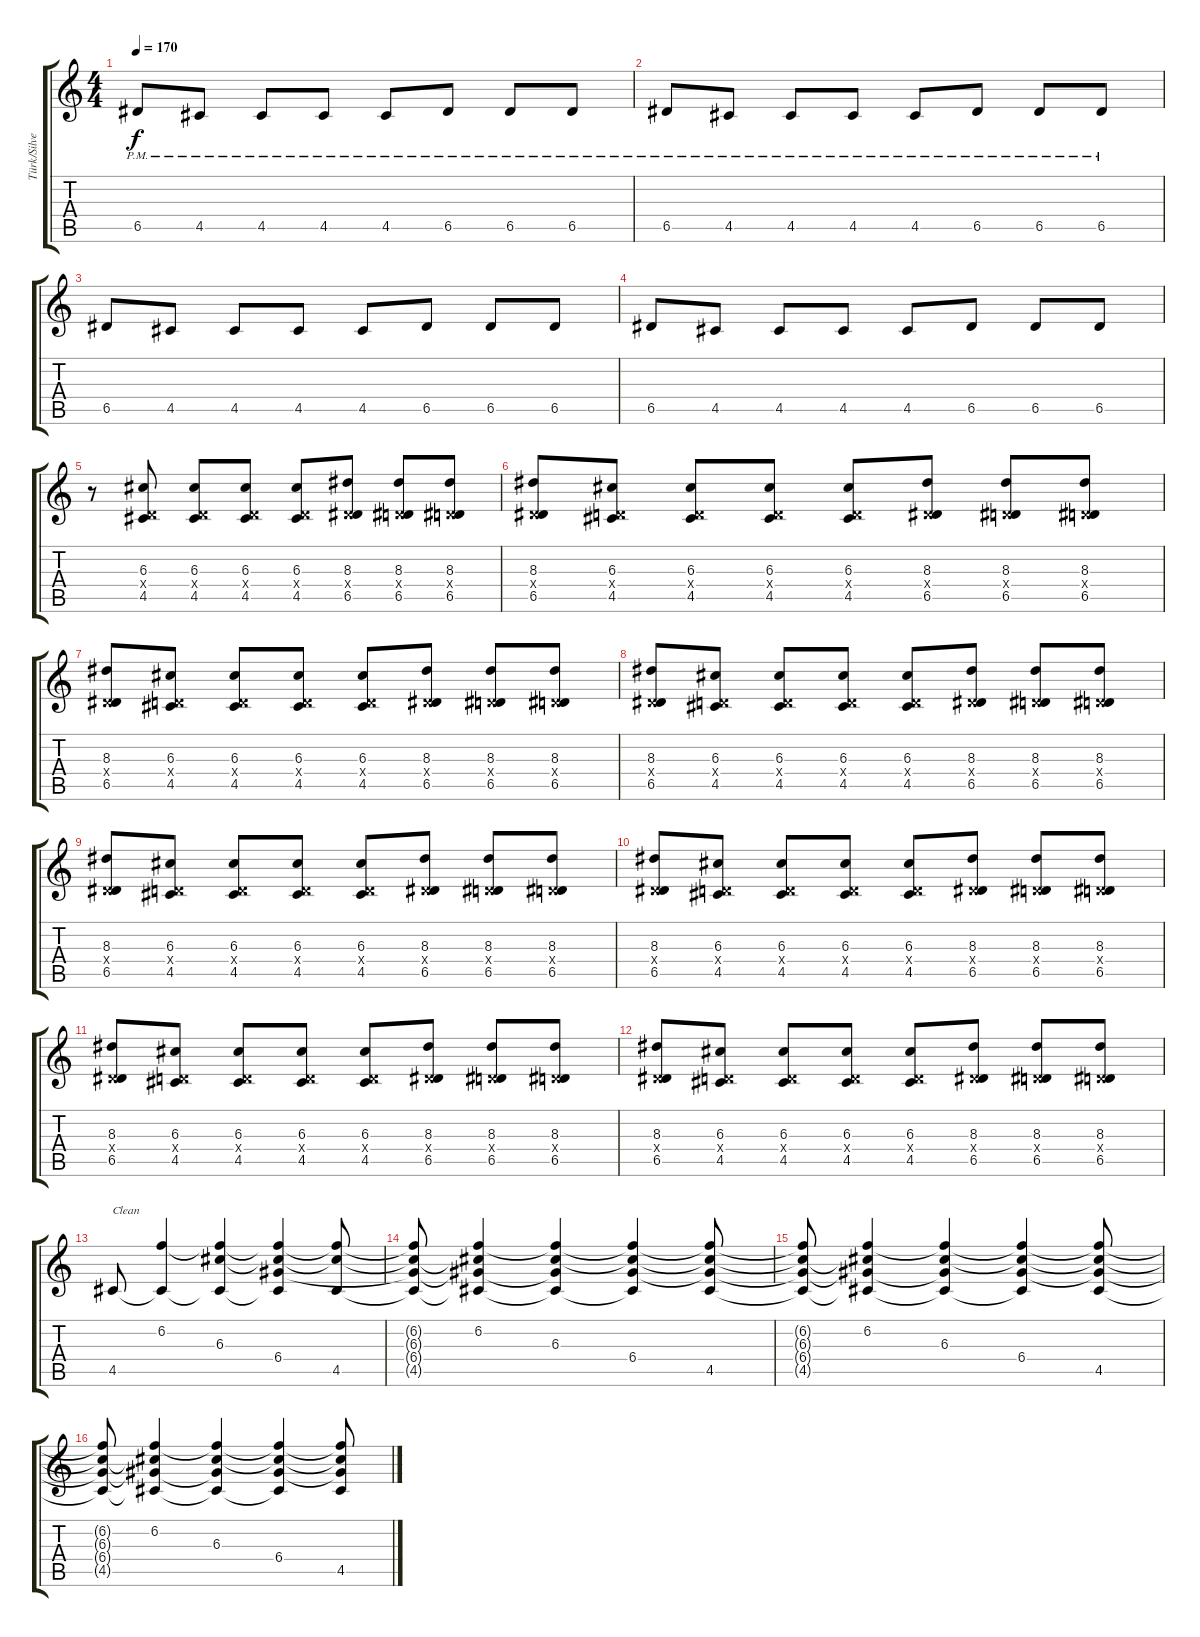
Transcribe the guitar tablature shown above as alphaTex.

\track ("Türk/Silver" "Türk/Silve") {instrument electricguitarclean}
\staff {score tabs}
\tuning (E4 B3 G3 D3 A2 E2) {hide}
\ts (4 4)
\tempo 170
\clef g2
\ks c
6.5{pm}.8{dy f} 4.5{pm}.8 4.5{pm}.8 4.5{pm}.8 4.5{pm}.8 6.5{pm}.8 6.5{pm}.8 6.5{pm}.8 |
6.5{pm}.8 4.5{pm}.8 4.5{pm}.8 4.5{pm}.8 4.5{pm}.8 6.5{pm}.8 6.5{pm}.8 6.5{pm}.8 |
6.5.8 4.5.8 4.5.8 4.5.8 4.5.8 6.5.8 6.5.8 6.5.8 |
6.5.8 4.5.8 4.5.8 4.5.8 4.5.8 6.5.8 6.5.8 6.5.8 |
r.8 (6.3 0.4{x} 4.5).8 (6.3 0.4{x} 4.5).8 (6.3 0.4{x} 4.5).8 (6.3 0.4{x} 4.5).8 (8.3 0.4{x} 6.5).8 (8.3 0.4{x} 6.5).8 (8.3 0.4{x} 6.5).8 |
(8.3 0.4{x} 6.5).8 (6.3 0.4{x} 4.5).8 (6.3 0.4{x} 4.5).8 (6.3 0.4{x} 4.5).8 (6.3 0.4{x} 4.5).8 (8.3 0.4{x} 6.5).8 (8.3 0.4{x} 6.5).8 (8.3 0.4{x} 6.5).8 |
(8.3 0.4{x} 6.5).8 (6.3 0.4{x} 4.5).8 (6.3 0.4{x} 4.5).8 (6.3 0.4{x} 4.5).8 (6.3 0.4{x} 4.5).8 (8.3 0.4{x} 6.5).8 (8.3 0.4{x} 6.5).8 (8.3 0.4{x} 6.5).8 |
(8.3 0.4{x} 6.5).8 (6.3 0.4{x} 4.5).8 (6.3 0.4{x} 4.5).8 (6.3 0.4{x} 4.5).8 (6.3 0.4{x} 4.5).8 (8.3 0.4{x} 6.5).8 (8.3 0.4{x} 6.5).8 (8.3 0.4{x} 6.5).8 |
(8.3 0.4{x} 6.5).8 (6.3 0.4{x} 4.5).8 (6.3 0.4{x} 4.5).8 (6.3 0.4{x} 4.5).8 (6.3 0.4{x} 4.5).8 (8.3 0.4{x} 6.5).8 (8.3 0.4{x} 6.5).8 (8.3 0.4{x} 6.5).8 |
(8.3 0.4{x} 6.5).8 (6.3 0.4{x} 4.5).8 (6.3 0.4{x} 4.5).8 (6.3 0.4{x} 4.5).8 (6.3 0.4{x} 4.5).8 (8.3 0.4{x} 6.5).8 (8.3 0.4{x} 6.5).8 (8.3 0.4{x} 6.5).8 |
(8.3 0.4{x} 6.5).8 (6.3 0.4{x} 4.5).8 (6.3 0.4{x} 4.5).8 (6.3 0.4{x} 4.5).8 (6.3 0.4{x} 4.5).8 (8.3 0.4{x} 6.5).8 (8.3 0.4{x} 6.5).8 (8.3 0.4{x} 6.5).8 |
(8.3 0.4{x} 6.5).8 (6.3 0.4{x} 4.5).8 (6.3 0.4{x} 4.5).8 (6.3 0.4{x} 4.5).8 (6.3 0.4{x} 4.5).8 (8.3 0.4{x} 6.5).8 (8.3 0.4{x} 6.5).8 (8.3 0.4{x} 6.5).8 |
4.5.8{txt "Clean" volume 16 instrument electricguitarclean} (6.2 4.5{t}).4 (6.2{t} 6.3 4.5{t}).4 (6.2{t} 6.3{t} 6.4 4.5{t}).4 (6.2{t} 6.3{t} 4.5).8 |
(6.2{t} 6.3{t} 6.4{t} 4.5{t}).8 (6.2 6.3{t} 6.4{t} 4.5{t}).4 (6.2{t} 6.3 6.4{t} 4.5{t}).4 (6.2{t} 6.3{t} 6.4 4.5{t}).4 (6.2{t} 6.3{t} 6.4{t} 4.5).8 |
(6.2{t} 6.3{t} 6.4{t} 4.5{t}).8 (6.2 6.3{t} 6.4{t} 4.5{t}).4 (6.2{t} 6.3 6.4{t} 4.5{t}).4 (6.2{t} 6.3{t} 6.4 4.5{t}).4 (6.2{t} 6.3{t} 6.4{t} 4.5).8 |
(6.2{t} 6.3{t} 6.4{t} 4.5{t}).8 (6.2 6.3{t} 6.4{t} 4.5{t}).4 (6.2{t} 6.3 6.4{t} 4.5{t}).4 (6.2{t} 6.3{t} 6.4 4.5{t}).4 (6.2{t} 6.3{t} 6.4{t} 4.5).8
